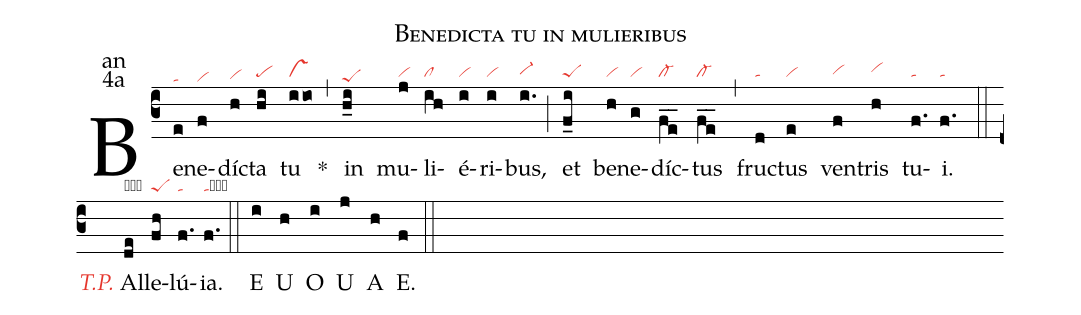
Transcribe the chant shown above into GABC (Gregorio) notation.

name:Benedicta tu in mulieribus;
office-part:an;
mode:4a;
nabc-lines:1;
%%
(c3) Be(e|tahd)ne(f|vihd)díc(h|vihe)ta(hi|pe) tu(iio|vs) <sp>*</sp>(,)
in(h_i|peShd) mu(j|vi)li(ih|cl)é(i|vi)ri(i|vi)bus,(i.|vi-hg) (;)
et(f_i|peS) be(h|vi)ne(g|vi)díc(fe__|cl-)tus(fe__|cl-) (,)
fruc(d|ta)tus(e|vi) ven(f|vihg)tris(h|vihh) tu(f.|ta)i.(f.|ta) (::)

<i><c>T.P.</c></i> {A}l(de|obpeS)le(fh|peS)lú(f.|ta){ia}.(f.|tacb) (::)

<eu>E(i) U(h) O(i) U(j) A(h) E.(f) </eu>(::)
